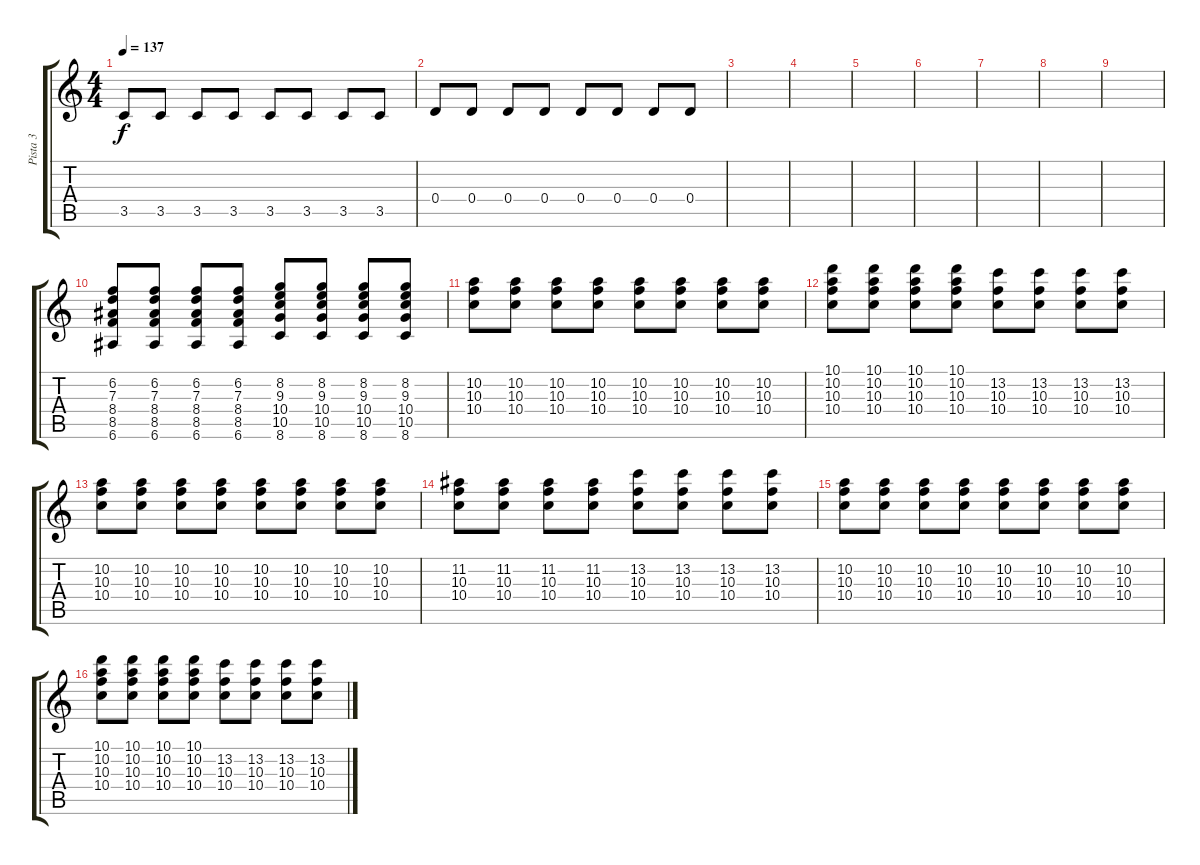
\track ("Pista 3" "Pista 3") {instrument overdrivenguitar}
\staff {score tabs}
\tuning (E4 B3 G3 D3 A2 E2) {hide}
\ts (4 4)
\tempo 137
\clef g2
\ks c
3.5.8{dy f} 3.5.8 3.5.8 3.5.8 3.5.8 3.5.8 3.5.8 3.5.8 |
0.4.8 0.4.8 0.4.8 0.4.8 0.4.8 0.4.8 0.4.8 0.4.8 |
|
|
|
|
|
|
|
(6.2 7.3 8.4 8.5 6.6).8 (6.2 7.3 8.4 8.5 6.6).8 (6.2 7.3 8.4 8.5 6.6).8 (6.2 7.3 8.4 8.5 6.6).8 (8.2 9.3 10.4 10.5 8.6).8 (8.2 9.3 10.4 10.5 8.6).8 (8.2 9.3 10.4 10.5 8.6).8 (8.2 9.3 10.4 10.5 8.6).8 |
(10.2 10.3 10.4).8 (10.2 10.3 10.4).8 (10.2 10.3 10.4).8 (10.2 10.3 10.4).8 (10.2 10.3 10.4).8 (10.2 10.3 10.4).8 (10.2 10.3 10.4).8 (10.2 10.3 10.4).8 |
(10.1 10.2 10.3 10.4).8 (10.1 10.2 10.3 10.4).8 (10.1 10.2 10.3 10.4).8 (10.1 10.2 10.3 10.4).8 (13.2 10.3 10.4).8 (13.2 10.3 10.4).8 (13.2 10.3 10.4).8 (13.2 10.3 10.4).8 |
(10.2 10.3 10.4).8 (10.2 10.3 10.4).8 (10.2 10.3 10.4).8 (10.2 10.3 10.4).8 (10.2 10.3 10.4).8 (10.2 10.3 10.4).8 (10.2 10.3 10.4).8 (10.2 10.3 10.4).8 |
(11.2 10.3 10.4).8 (11.2 10.3 10.4).8 (11.2 10.3 10.4).8 (11.2 10.3 10.4).8 (13.2 10.3 10.4).8 (13.2 10.3 10.4).8 (13.2 10.3 10.4).8 (13.2 10.3 10.4).8 |
(10.2 10.3 10.4).8 (10.2 10.3 10.4).8 (10.2 10.3 10.4).8 (10.2 10.3 10.4).8 (10.2 10.3 10.4).8 (10.2 10.3 10.4).8 (10.2 10.3 10.4).8 (10.2 10.3 10.4).8 |
(10.1 10.2 10.3 10.4).8 (10.1 10.2 10.3 10.4).8 (10.1 10.2 10.3 10.4).8 (10.1 10.2 10.3 10.4).8 (13.2 10.3 10.4).8 (13.2 10.3 10.4).8 (13.2 10.3 10.4).8 (13.2 10.3 10.4).8
